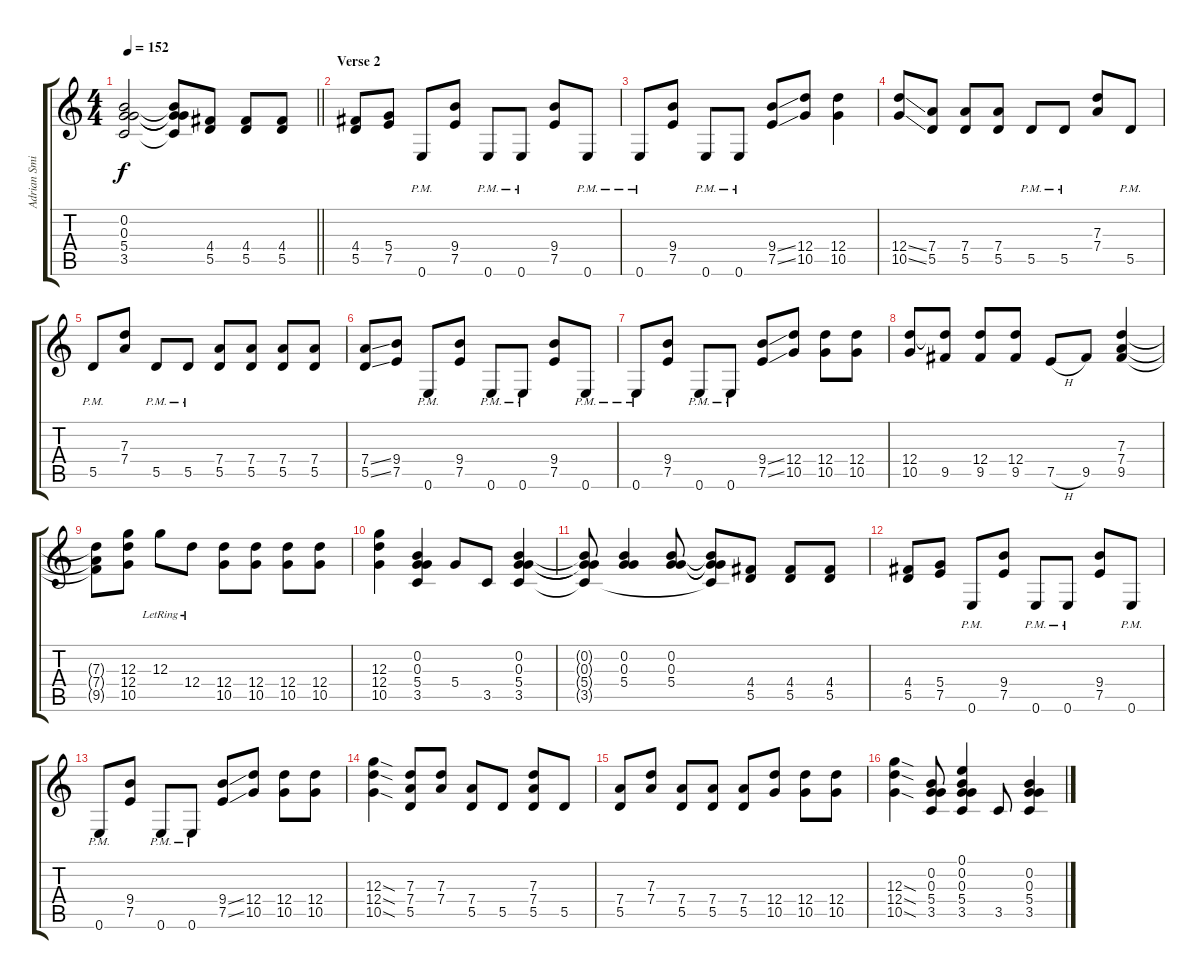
\track ("Adrian Smith" "Adrian Smi") {instrument overdrivenguitar}
\staff {score tabs}
\tuning (E4 B3 G3 D3 A2 E2) {hide}
\ts (4 4)
\tempo 152
\clef g2
\barLineRight lightlight
\ks c
(0.2{t} 0.3{t} 5.4{t} 3.5{t}).2{dy f} (0.2{t} 0.3{t} 5.4{t} 3.5{t}).8 (4.4 5.5).8 (4.4 5.5).8 (4.4 5.5).8 |
\section ("" "Verse 2")
(4.4 5.5).8 (5.4 7.5).8 0.6{pm}.8 (9.4 7.5).8 0.6{pm}.8 0.6{pm}.8 (9.4 7.5).8 0.6{pm}.8 |
0.6{pm}.8 (9.4 7.5).8 0.6{pm}.8 0.6{pm}.8 (9.4{ss} 7.5{ss}).8 (12.4 10.5).8 (12.4 10.5).4 |
(12.4{ss} 10.5{ss}).8 (7.4 5.5).8 (7.4 5.5).8 (7.4 5.5).8 5.5{pm}.8 5.5{pm}.8 (7.3 7.4).8 5.5{pm}.8 |
5.5{pm}.8 (7.3 7.4).8 5.5{pm}.8 5.5{pm}.8 (7.4 5.5).8 (7.4 5.5).8 (7.4 5.5).8 (7.4 5.5).8 |
(7.4{ss} 5.5{ss}).8 (9.4 7.5).8 0.6{pm}.8 (9.4 7.5).8 0.6{pm}.8 0.6{pm}.8 (9.4 7.5).8 0.6{pm}.8 |
0.6{pm}.8 (9.4 7.5).8 0.6{pm}.8 0.6{pm}.8 (9.4{ss} 7.5{ss}).8 (12.4 10.5).8 (12.4 10.5).8 (12.4 10.5).8 |
(12.4 10.5).8 (12.4{t} 9.5).8 (12.4 9.5).8 (12.4 9.5).8 7.5{h}.8 9.5.8 (7.3 7.4 9.5).4 |
(7.3{t} 7.4{t} 9.5{t}).8 (12.3 12.4 10.5).8 12.3{lr}.8 12.4{lr}.8 (12.4 10.5).8 (12.4 10.5).8 (12.4 10.5).8 (12.4 10.5).8 |
(12.3 12.4 10.5).4 (0.2 0.3 5.4 3.5).4 5.4.8 3.5.8 (0.2 0.3 5.4 3.5).4 |
(0.2{t} 0.3{t} 5.4{t} 3.5{t}).8 (0.2 0.3 5.4).4 (0.2 0.3 5.4).8 (0.2{t} 0.3{t} 5.4{t} 3.5{t}).8 (4.4 5.5).8 (4.4 5.5).8 (4.4 5.5).8 |
(4.4 5.5).8 (5.4 7.5).8 0.6{pm}.8 (9.4 7.5).8 0.6{pm}.8 0.6{pm}.8 (9.4 7.5).8 0.6{pm}.8 |
0.6{pm}.8 (9.4 7.5).8 0.6{pm}.8 0.6{pm}.8 (9.4{ss} 7.5{ss}).8 (12.4 10.5).8 (12.4 10.5).8 (12.4 10.5).8 |
(12.3{sod} 12.4{sod} 10.5{sod}).4 (7.3 7.4 5.5).8 (7.3 7.4).8 (7.4 5.5).8 5.5.8 (7.3 7.4 5.5).8 5.5.8 |
(7.4 5.5).8 (7.3 7.4).8 (7.4 5.5).8 (7.4 5.5).8 (7.4 5.5).8 (12.4 10.5).8 (12.4 10.5).8 (12.4 10.5).8 |
(12.3{sod} 12.4{sod} 10.5{sod}).4 (0.2 0.3 5.4 3.5).8 (0.1 0.2 0.3 5.4 3.5).4 3.5.8 (0.2 0.3 5.4 3.5).4
